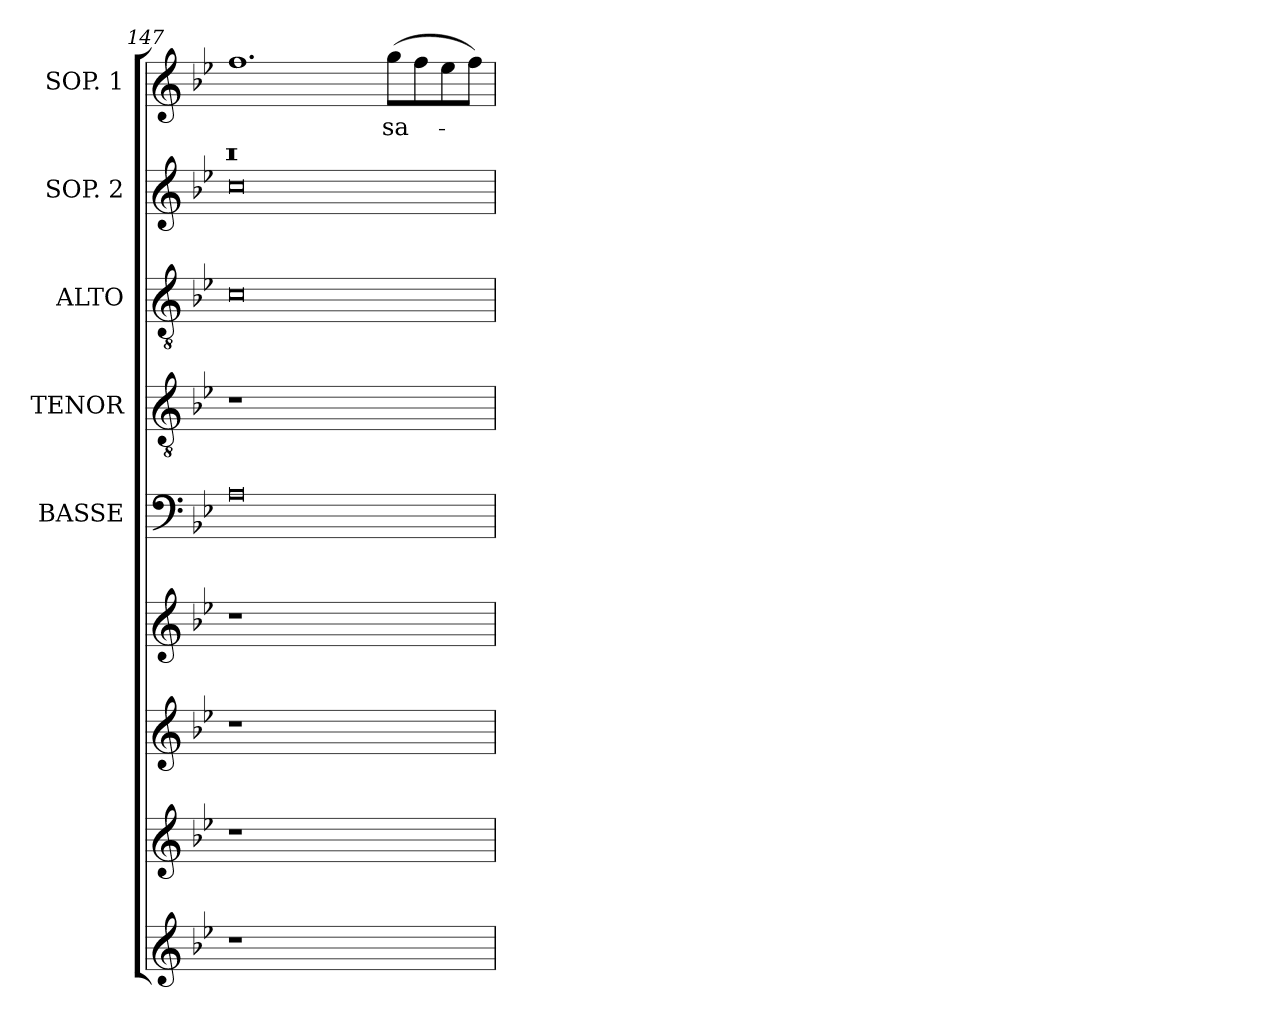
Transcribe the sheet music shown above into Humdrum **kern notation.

**kern	**kern	**kern	**kern	**kern	**kern	**kern	**kern	**kern	**text
*part9	*part8	*part7	*part6	*part5	*part4	*part3	*part2	*part1	*part1
*staff9	*staff8	*staff7	*staff6	*staff5	*staff4	*staff3	*staff2	*staff1	*staff1
*	*	*	*	*I"BASSE	*I"TENOR	*I"ALTO	*I"SOP. 2	*I"SOP. 1	*
*	*	*	*	*I'BAS.	*I'TEN.	*I'ALT.	*I'SOP. 2	*I'SOP. 1	*
!!LO:LB:g=z
*clefG2	*clefG2	*clefG2	*clefG2	*clefF4	*clefGv2	*clefGv2	*clefG2	*clefG2	*
*k[b-e-]	*k[b-e-]	*k[b-e-]	*k[b-e-]	*k[b-e-]	*k[b-e-]	*k[b-e-]	*k[b-e-]	*k[b-e-]	*
*B-:	*B-:	*B-:	*B-:	*B-:	*B-:	*B-:	*B-:	*B-:	*
=147	=147	=147	=147	=147	=147	=147	=147	=147	=147
!	!	!	!	!	!	!	!LO:N:vis=1	!	!
*	*	*	*	*	*	*	*^	*	*
1r	1r	1r	1r	0A	1r	0c	0raa	0cc	1.ff	.
1ryy	1ryy	1ryy	1ryy	.	1ryy	.	.	.	.	.
!	!	!	!	!	!	!	!	!	!	!LO:LY:b
.	.	.	.	.	.	.	.	.	(>8gg\L	-sa-
.	.	.	.	.	.	.	.	.	8ff\	.
.	.	.	.	.	.	.	.	.	8ee-\	.
.	.	.	.	.	.	.	.	.	8ff\J)	.
*	*	*	*	*	*	*	*v	*v	*	*
=	=	=	=	=	=	=	=	=	=
*-	*-	*-	*-	*-	*-	*-	*-	*-	*-
